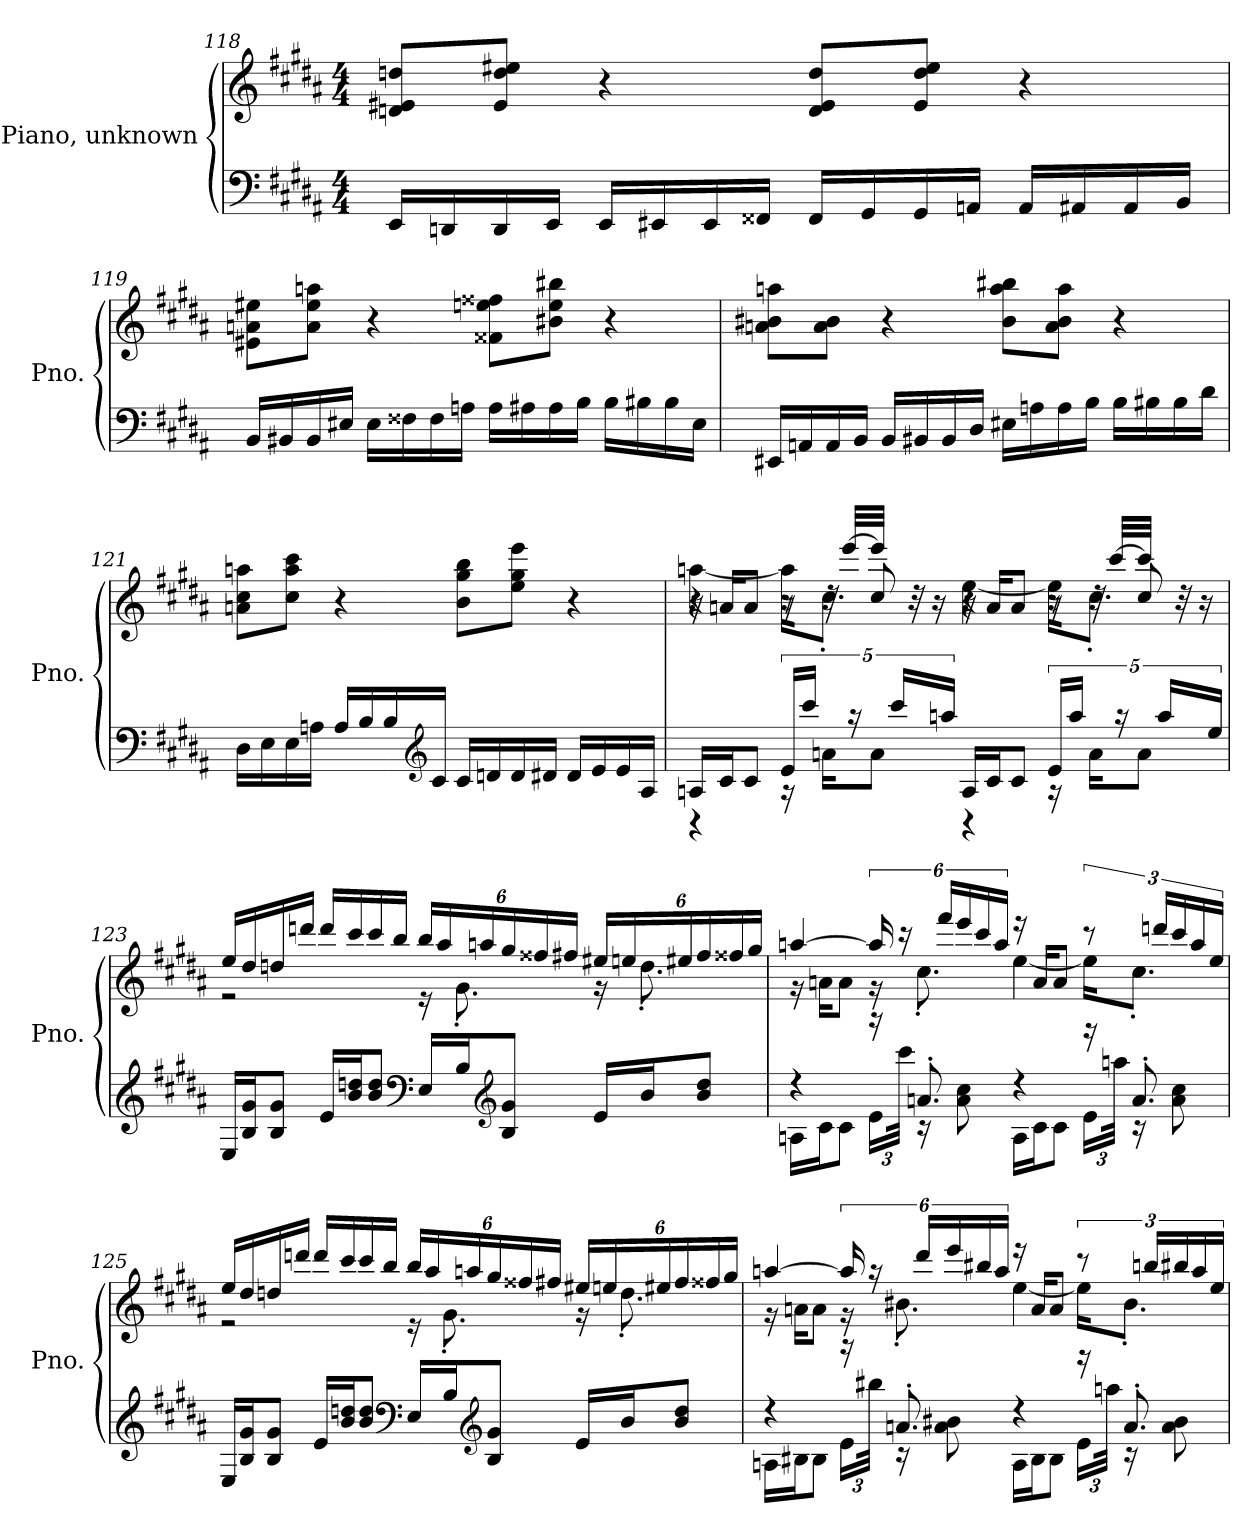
**kern	**kern
*part1	*part1
*staff2	*staff1
*I"Piano, unknown	*
*I'Pno.	*
!!LO:LB:g=z
*clefF4	*clefG2
*k[f#c#g#d#a#]	*k[f#c#g#d#a#]
*M4/4	*M4/4
=118	=118
16EE/LL	8dn/ 8e#X/ 8ddn/L
16DDn/	.
16DD/	8e#/ 8dd/ 8ee#X/J
16EE/JJ	.
16EE/LL	4r
16EE#X/	.
16EE#/	.
16FF##X/JJ	.
16FF##/LL	8d/ 8e#/ 8dd/L
16GG#/	.
16GG#/	8e#/ 8dd/ 8ee#/J
16AAn/JJ	.
16AA/LL	4r
16AA#X/	.
16AA#/	.
16BB/JJ	.
!!LO:LB:g=z
=119	=119
16BB/LL	8e#X\ 8an\ 8ee#X\L
16BB#X/	.
16BB#/	8a\ 8ee#\ 8aan\J
16E#X/JJ	.
16E#\LL	4r
16F##X\	.
16F##\	.
16An\JJ	.
16A\LL	8f##X\ 8een\ 8ff##X\L
16A#X\	.
16A#\	8b#X\ 8ee\ 8bb#X\J
16B\JJ	.
16B\LL	4r
16B#X\	.
16B#\	.
16E#\JJ	.
=120	=120
16EE#X/LL	8an\ 8b#X\ 8aan\L
16AAn/	.
16AA/	8a\ 8b#\J
16BB/JJ	.
16BB/LL	4r
16BB#X/	.
16BB#/	.
16D#/JJ	.
16E#X\LL	8b#\ 8aa\ 8bb#X\L
16An\	.
16A\	8a\ 8b#\ 8aa\J
16B\JJ	.
16B\LL	4r
16B#X\	.
16B#\	.
16d#\JJ	.
!!LO:PB:g=z
=121	=121
16D#\LL	8an\ 8cc#\ 8aan\L
16E\	.
16E\	8cc#\ 8aa\ 8ccc#\J
16An\JJ	.
16A/LL	4r
16B/	.
16B/	.
*clefG2	*
16c#/JJ	.
16c#/LL	8b\ 8gg#\ 8bb\L
16dn/	.
16d/	8ee\ 8gg#\ 8eee\J
16d#X/JJ	.
16d#/LL	4r
16e/	.
16e/	.
16A/JJ	.
!!LO:LB:g=z
=122	=122
*^	*^
*	*	*	*^
16An/LL	4r	4r	[4aan\	16r
16c#/J	.	.	.	16an/KL
8c#/J	.	.	.	8a/J
20e/LL	16r	16r	16aa\KL]	8r
20ccc#/JJ	.	.	.	.
.	16an\KL	32r	8.cc#'\J	.
.	.	[32eee/LLL	.	.
20r	.	.	.	.
.	8a\J	32eee/JJJ]	.	8cc#/
20ccc#/LL	.	.	.	.
.	.	32r	.	.
.	.	16r	.	.
20aan/JJ	.	.	.	.
16A/LL	4r	4r	[4ee\	16r
16c#/J	.	.	.	16a/KL
8c#/J	.	.	.	8a/J
20e/LL	16r	16r	16ee\KL]	8r
20aa/JJ	.	.	.	.
.	16a\KL	32r	8.cc#'\J	.
.	.	[32ccc#/LLL	.	.
20r	.	.	.	.
.	8a\J	32ccc#/JJJ]	.	8cc#/
20aa/LL	.	.	.	.
.	.	32r	.	.
.	.	16r	.	.
20ee/JJ	.	.	.	.
*v	*v	*	*	*
*	*	*v	*v
!!LO:LB:g=z
=123	=123	=123
16E/LL	16ee/LL	2r
16B/ 16g#/J	16dd#/	.
8B/ 8g#/J	16ddn/	.
.	16dddn/JJ	.
16e/LL	16ddd/LL	.
16b/ 16ddn/J	16ccc#/	.
8b/ 8dd/J	16ccc#/	.
.	16bb/JJ	.
*clefF4	*	*
*	*Xbrackettup	*
16E/LL	24bb/LL	16r
.	24aa#/	.
16B/J	.	8.g#'\
.	24aan/	.
*clefG2	*	*
8B/ 8g#/J	24gg#/	.
.	24ff##X/	.
.	24ff#X/JJ	.
16e/LL	24ee#X/LL	16r
.	24een/	.
16b/J	.	8.dd'\
.	24ee#X/	.
8b/ 8dd/J	24ff#/	.
.	24ff##X/	.
.	24gg#/JJ	.
!!LO:LB:g=z	!!
=124	=124	=124
*^	*	*
4r	16An\LL	[4aan/	16r
.	16c#\J	.	16an\KL
.	8c#\J	.	8a\J
*	*Xbrackettup	*brackettup	*
16r	24e\LL	24aa/]	16r
.	48ccc#\JJk	24r	.
8.an'/	16r	.	8.cc#'\
.	.	24fff#/LL	.
*	*	*Xbrackettup	*
.	8a\ 8cc#\	24eee/	.
.	.	24ccc#/	.
.	.	24aa/JJ	.
4r	16A\LL	16r	[4ee\
.	16c#\J	16a/KL	.
.	8c#\J	8a/J	.
*	*	*brackettup	*
16r	24e\LL	12r	16ee\KL]
.	48aan\JJk	.	.
8.a'/	16r	.	8.cc#'\J
.	.	24dddn/LL	.
*	*	*Xbrackettup	*
.	8a\ 8cc#\	24ccc#/	.
.	.	24aa/	.
.	.	24ee/JJ	.
*v	*v	*	*
!!LO:LB:g=z	!!
=125	=125	=125
16E/LL	16ee/LL	2r
16B/ 16g#/J	16dd#/	.
8B/ 8g#/J	16ddn/	.
.	16dddn/JJ	.
16e/LL	16ddd/LL	.
16b/ 16ddn/J	16ccc#/	.
8b/ 8dd/J	16ccc#/	.
.	16bb/JJ	.
*clefF4	*	*
16E/LL	24bb/LL	16r
.	24aa#/	.
16B/J	.	8.g#'\
.	24aan/	.
*clefG2	*	*
8B/ 8g#/J	24gg#/	.
.	24ff##X/	.
.	24ff#X/JJ	.
16e/LL	24ee#X/LL	16r
.	24een/	.
16b/J	.	8.dd'\
.	24ee#X/	.
8b/ 8dd/J	24ff#/	.
.	24ff##X/	.
.	24gg#/JJ	.
!!LO:LB:g=z	!!
=126	=126	=126
*^	*	*
4r	16An\LL	[4aan/	16r
.	16B#X\J	.	16an\KL
.	8B#\J	.	8a\J
*	*	*brackettup	*
16r	24e\LL	24aa/]	16r
.	48bb#X\JJk	24r	.
8.an'/	16r	.	8.b#X'\
.	.	24ddd#/LL	.
*	*	*Xbrackettup	*
.	8a\ 8b#X\	24eee/	.
.	.	24bb#X/	.
.	.	24aa/JJ	.
4r	16A\LL	16r	[4ee\
.	16B#\J	16a/KL	.
.	8B#\J	8a/J	.
*	*	*brackettup	*
16r	24e\LL	12r	16ee\KL]
.	48aan\JJk	.	.
8.a'/	16r	.	8.b#'\J
.	.	24bbn/LL	.
*	*	*Xbrackettup	*
.	8a\ 8b#\	24bb#X/	.
.	.	24aa/	.
.	.	24ee/JJ	.
*v	*v	*	*
*	*v	*v
=	=
*-	*-
